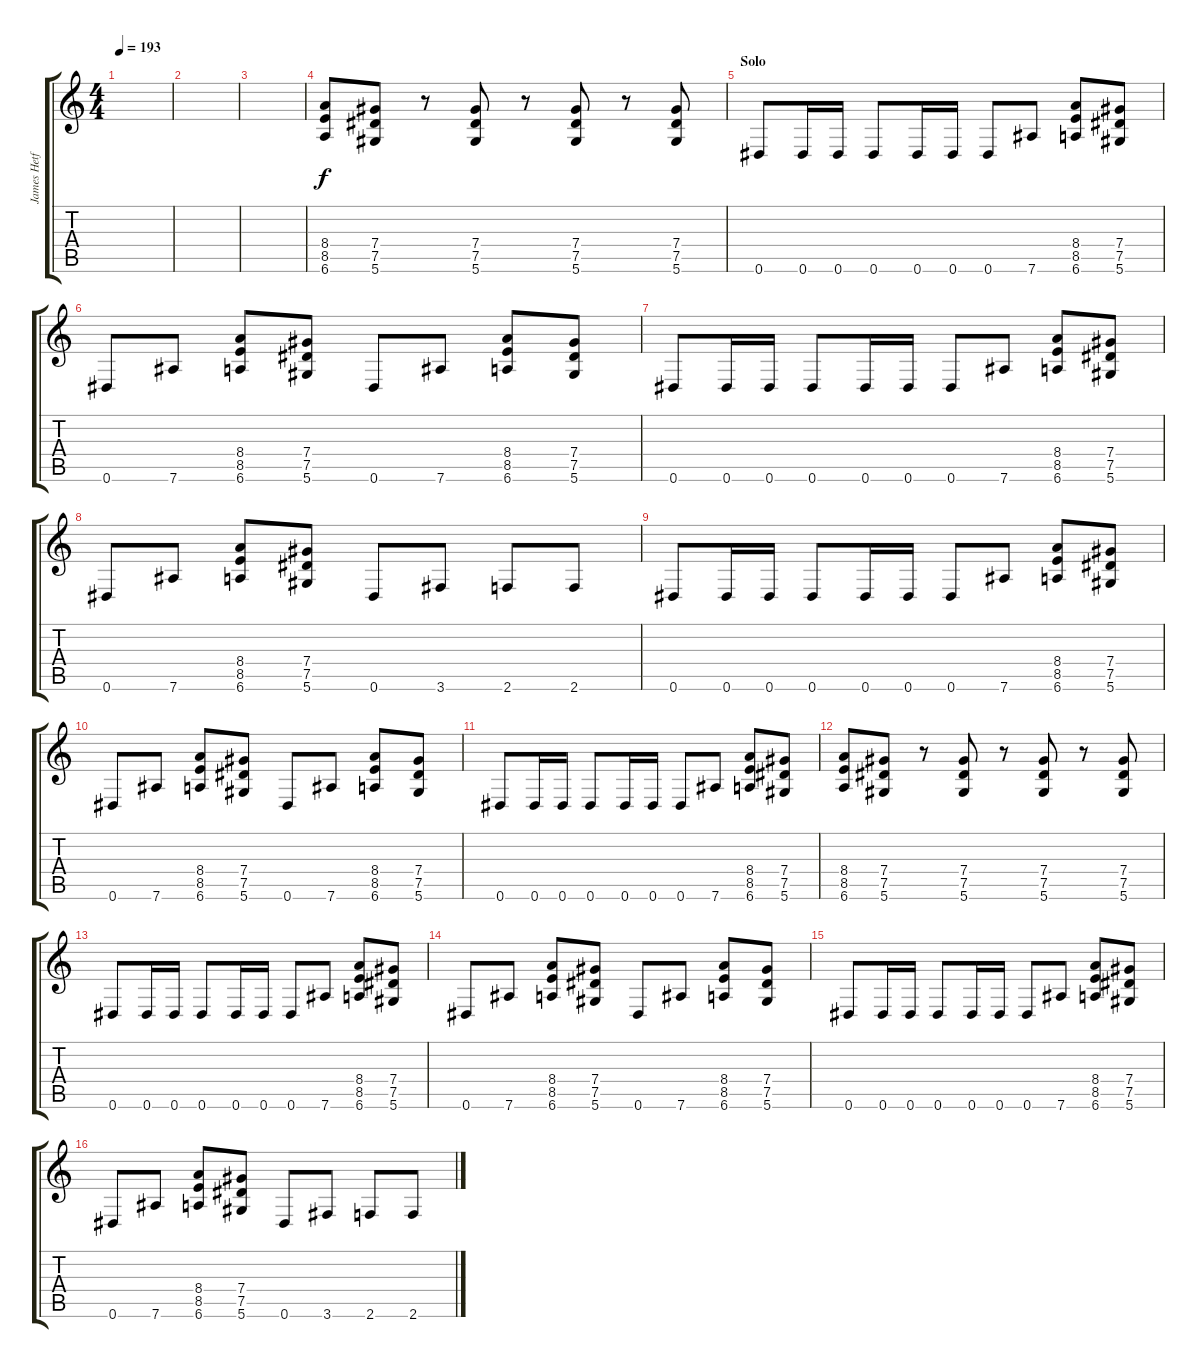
\track ("James Hetfield " "James Hetf") {instrument distortionguitar}
\staff {score tabs}
\tuning (Eb4 Bb3 Gb3 Db3 Ab2 Eb2) {hide}
\ts (4 4)
\tempo 193
\clef g2
\ks c
|
|
|
(8.4 8.5 6.6).8 (7.4 7.5 5.6).8 r.8 (7.4 7.5 5.6).8 r.8 (7.4 7.5 5.6).8 r.8 (7.4 7.5 5.6).8 |
\section ("" "Solo")
0.6.8 0.6.16 0.6.16 0.6.8 0.6.16 0.6.16 0.6.8 7.6.8 (8.4 8.5 6.6).8 (7.4 7.5 5.6).8 |
0.6.8 7.6.8 (8.4 8.5 6.6).8 (7.4 7.5 5.6).8 0.6.8 7.6.8 (8.4 8.5 6.6).8 (7.4 7.5 5.6).8 |
0.6.8 0.6.16 0.6.16 0.6.8 0.6.16 0.6.16 0.6.8 7.6.8 (8.4 8.5 6.6).8 (7.4 7.5 5.6).8 |
0.6.8 7.6.8 (8.4 8.5 6.6).8 (7.4 7.5 5.6).8 0.6.8 3.6.8 2.6.8 2.6.8 |
0.6.8 0.6.16 0.6.16 0.6.8 0.6.16 0.6.16 0.6.8 7.6.8 (8.4 8.5 6.6).8 (7.4 7.5 5.6).8 |
0.6.8 7.6.8 (8.4 8.5 6.6).8 (7.4 7.5 5.6).8 0.6.8 7.6.8 (8.4 8.5 6.6).8 (7.4 7.5 5.6).8 |
0.6.8 0.6.16 0.6.16 0.6.8 0.6.16 0.6.16 0.6.8 7.6.8 (8.4 8.5 6.6).8 (7.4 7.5 5.6).8 |
(8.4 8.5 6.6).8 (7.4 7.5 5.6).8 r.8 (7.4 7.5 5.6).8 r.8 (7.4 7.5 5.6).8 r.8 (7.4 7.5 5.6).8 |
0.6.8 0.6.16 0.6.16 0.6.8 0.6.16 0.6.16 0.6.8 7.6.8 (8.4 8.5 6.6).8 (7.4 7.5 5.6).8 |
0.6.8 7.6.8 (8.4 8.5 6.6).8 (7.4 7.5 5.6).8 0.6.8 7.6.8 (8.4 8.5 6.6).8 (7.4 7.5 5.6).8 |
0.6.8 0.6.16 0.6.16 0.6.8 0.6.16 0.6.16 0.6.8 7.6.8 (8.4 8.5 6.6).8 (7.4 7.5 5.6).8 |
0.6.8 7.6.8 (8.4 8.5 6.6).8 (7.4 7.5 5.6).8 0.6.8 3.6.8 2.6.8 2.6.8
